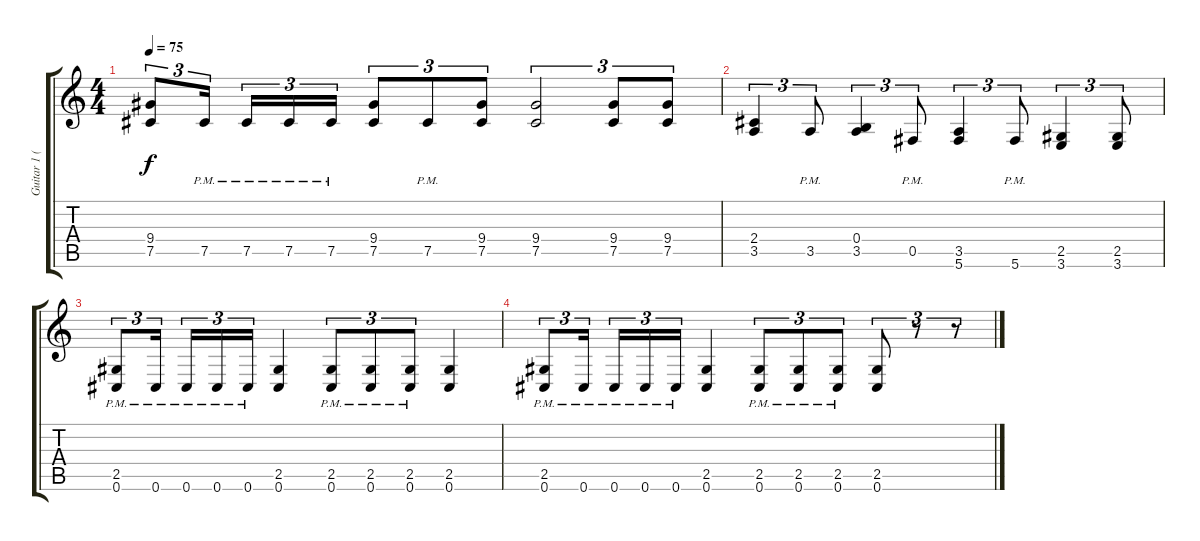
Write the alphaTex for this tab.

\track ("Guitar 1 (Distortion)" "Guitar 1 (") {instrument distortionguitar}
\staff {score tabs}
\tuning (Db4 Ab3 E3 B2 Gb2 Db2) {hide}
\ts (4 4)
\tempo 75
\clef g2
\ks c
(9.4 7.5).8{tu (3 2) dy f} 7.5{pm}.16{tu (3 2)} 7.5{pm}.16{tu (3 2)} 7.5{pm}.16{tu (3 2)} 7.5{pm}.16{tu (3 2)} (9.4 7.5).8{tu (3 2)} 7.5{pm}.8{tu (3 2)} (9.4 7.5).8{tu (3 2)} (9.4 7.5).2{tu (3 2)} (9.4 7.5).8{tu (3 2)} (9.4 7.5).8{tu (3 2)} |
(2.4 3.5).4{tu (3 2)} 3.5{pm}.8{tu (3 2)} (0.4 3.5).4{tu (3 2)} 0.5{pm}.8{tu (3 2)} (3.5 5.6).4{tu (3 2)} 5.6{pm}.8{tu (3 2)} (2.5 3.6).4{tu (3 2)} (2.5 3.6).8{tu (3 2)} |
(2.5{pm} 0.6{pm}).8{tu (3 2)} 0.6{pm}.16{tu (3 2)} 0.6{pm}.16{tu (3 2)} 0.6{pm}.16{tu (3 2)} 0.6{pm}.16{tu (3 2)} (2.5 0.6).4 (2.5{pm} 0.6{pm}).8{tu (3 2)} (2.5{pm} 0.6{pm}).8{tu (3 2)} (2.5{pm} 0.6{pm}).8{tu (3 2)} (2.5 0.6).4 |
(2.5{pm} 0.6{pm}).8{tu (3 2)} 0.6{pm}.16{tu (3 2)} 0.6{pm}.16{tu (3 2)} 0.6{pm}.16{tu (3 2)} 0.6{pm}.16{tu (3 2)} (2.5 0.6).4 (2.5{pm} 0.6{pm}).8{tu (3 2)} (2.5{pm} 0.6{pm}).8{tu (3 2)} (2.5{pm} 0.6{pm}).8{tu (3 2)} (2.5 0.6).8{tu (3 2)} r.8{tu (3 2)} r.8{tu (3 2)}
